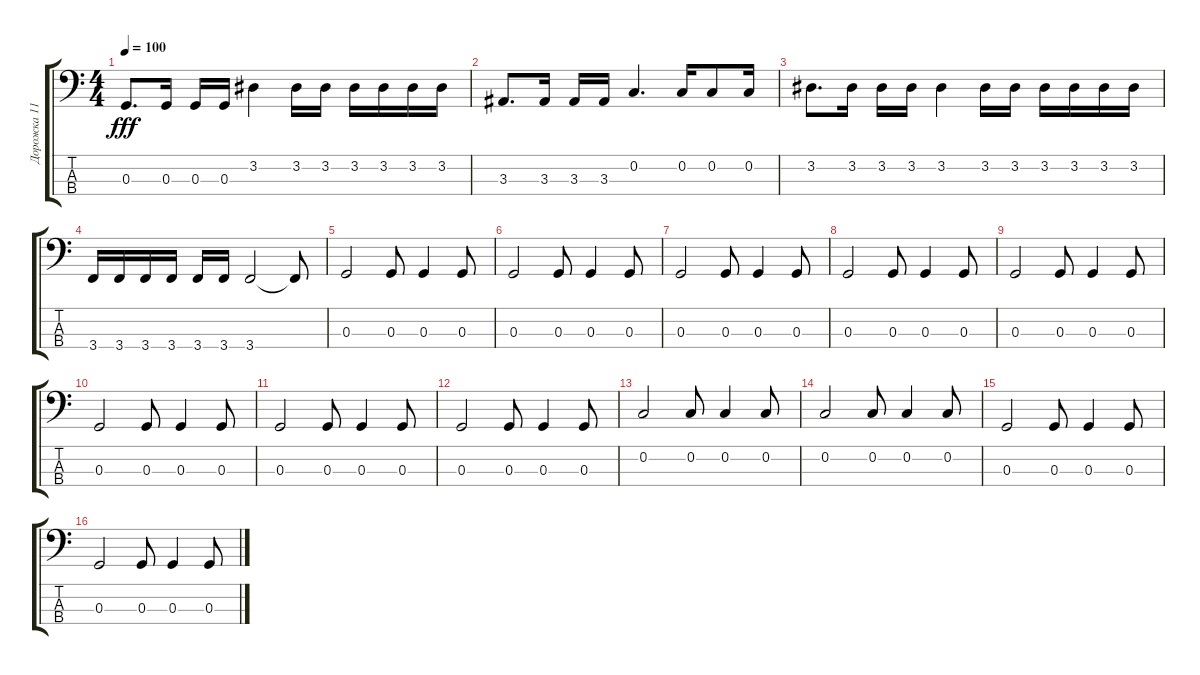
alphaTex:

\track ("Дорожка 11" "Дорожка 11") {instrument slapbass1}
\staff {score tabs}
\tuning (F2 C2 G1 D1) {hide}
\ts (4 4)
\tempo 100
\clef f4
\ks c
0.3.8{d dy fff} 0.3.16 0.3.16 0.3.16 3.2.4 3.2.16 3.2.16 3.2.16 3.2.16 3.2.16 3.2.16 |
3.3.8{d} 3.3.16 3.3.16 3.3.16 0.2.4{d} 0.2.16 0.2.8 0.2.16 |
3.2.8{d} 3.2.16 3.2.16 3.2.16 3.2.4 3.2.16 3.2.16 3.2.16 3.2.16 3.2.16 3.2.16 |
3.4.16 3.4.16 3.4.16 3.4.16 3.4.16 3.4.16 3.4.2 3.4{t}.8 |
0.3.2 0.3.8 0.3.4 0.3.8 |
0.3.2 0.3.8 0.3.4 0.3.8 |
0.3.2 0.3.8 0.3.4 0.3.8 |
0.3.2 0.3.8 0.3.4 0.3.8 |
0.3.2 0.3.8 0.3.4 0.3.8 |
0.3.2 0.3.8 0.3.4 0.3.8 |
0.3.2 0.3.8 0.3.4 0.3.8 |
0.3.2 0.3.8 0.3.4 0.3.8 |
0.2.2 0.2.8 0.2.4 0.2.8 |
0.2.2 0.2.8 0.2.4 0.2.8 |
0.3.2 0.3.8 0.3.4 0.3.8 |
0.3.2 0.3.8 0.3.4 0.3.8
